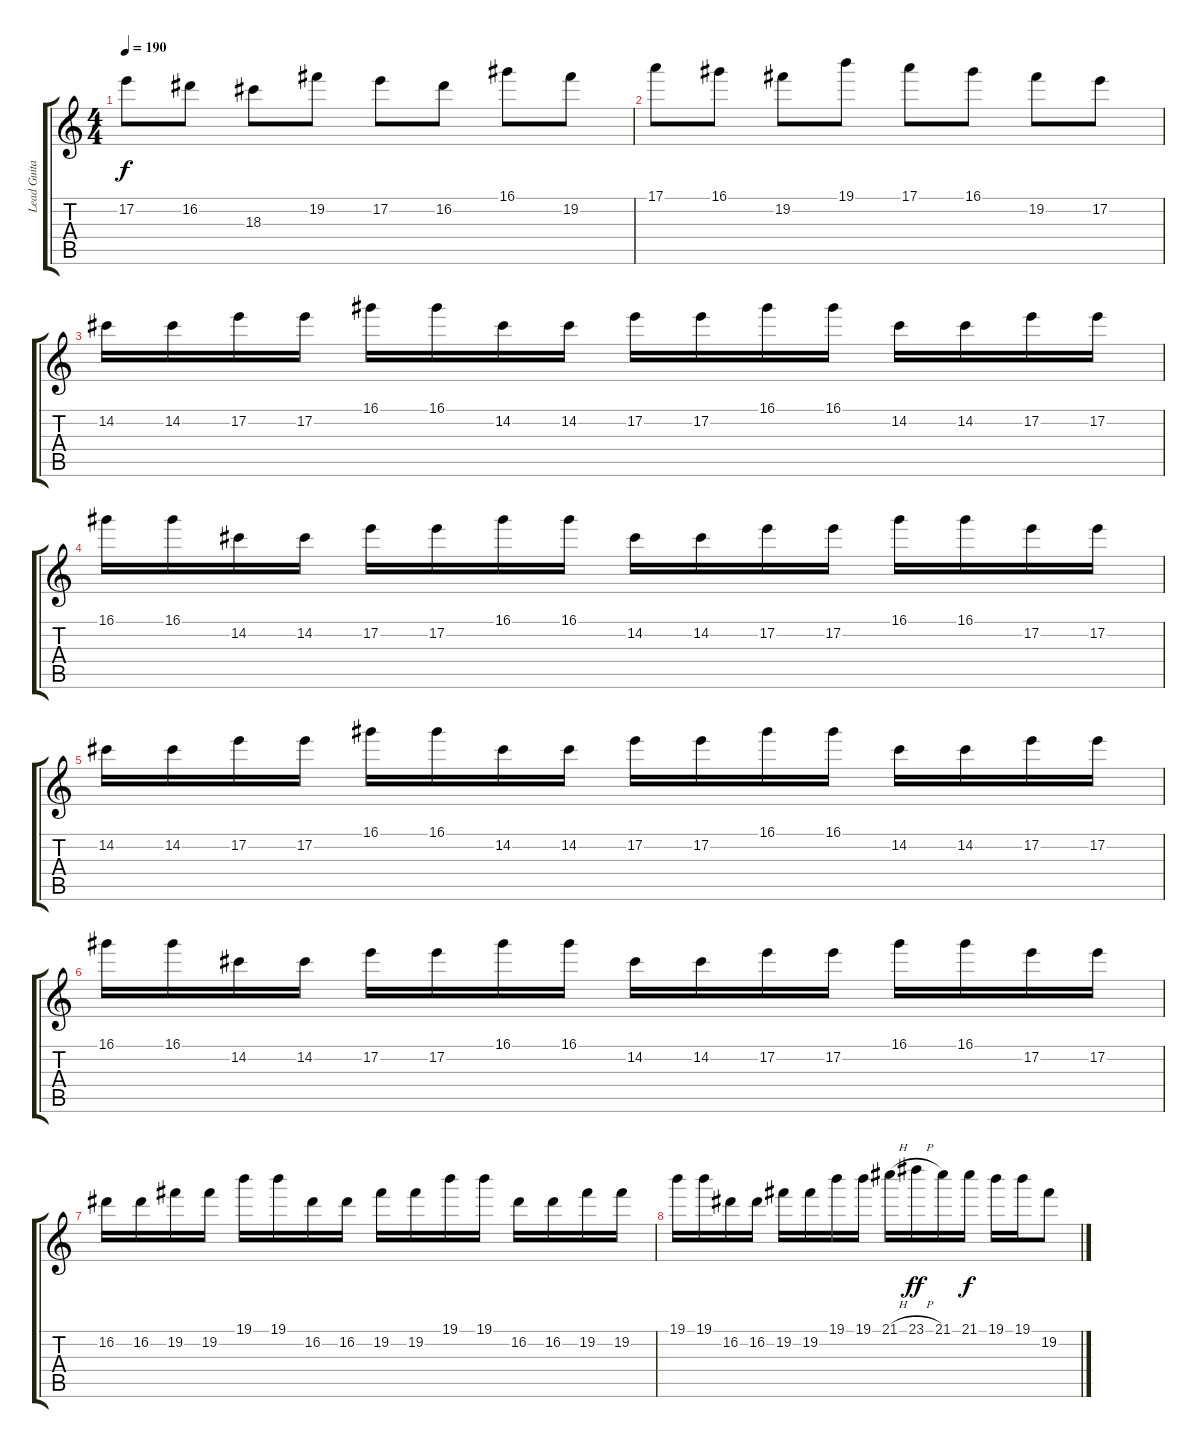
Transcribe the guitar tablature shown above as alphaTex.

\track ("Lead Guitar 1" "Lead Guita") {instrument overdrivenguitar}
\staff {score tabs}
\tuning (E4 B3 G3 D3 A2 E2) {hide}
\ts (4 4)
\tempo 190
\clef g2
\ks c
17.2.8{dy f} 16.2.8 18.3.8 19.2.8 17.2.8 16.2.8 16.1.8 19.2.8 |
17.1.8 16.1.8 19.2.8 19.1.8 17.1.8 16.1.8 19.2.8 17.2.8 |
14.2.16 14.2.16 17.2.16 17.2.16 16.1.16 16.1.16 14.2.16 14.2.16 17.2.16 17.2.16 16.1.16 16.1.16 14.2.16 14.2.16 17.2.16 17.2.16 |
16.1.16 16.1.16 14.2.16 14.2.16 17.2.16 17.2.16 16.1.16 16.1.16 14.2.16 14.2.16 17.2.16 17.2.16 16.1.16 16.1.16 17.2.16 17.2.16 |
14.2.16 14.2.16 17.2.16 17.2.16 16.1.16 16.1.16 14.2.16 14.2.16 17.2.16 17.2.16 16.1.16 16.1.16 14.2.16 14.2.16 17.2.16 17.2.16 |
16.1.16 16.1.16 14.2.16 14.2.16 17.2.16 17.2.16 16.1.16 16.1.16 14.2.16 14.2.16 17.2.16 17.2.16 16.1.16 16.1.16 17.2.16 17.2.16 |
16.2.16 16.2.16 19.2.16 19.2.16 19.1.16 19.1.16 16.2.16 16.2.16 19.2.16 19.2.16 19.1.16 19.1.16 16.2.16 16.2.16 19.2.16 19.2.16 |
19.1.16 19.1.16 16.2.16 16.2.16 19.2.16 19.2.16 19.1.16 19.1.16 21.1{h}.16 23.1{h}.16{dy ff} 21.1.16 21.1.16{dy f} 19.1.16 19.1.16 19.2.8
